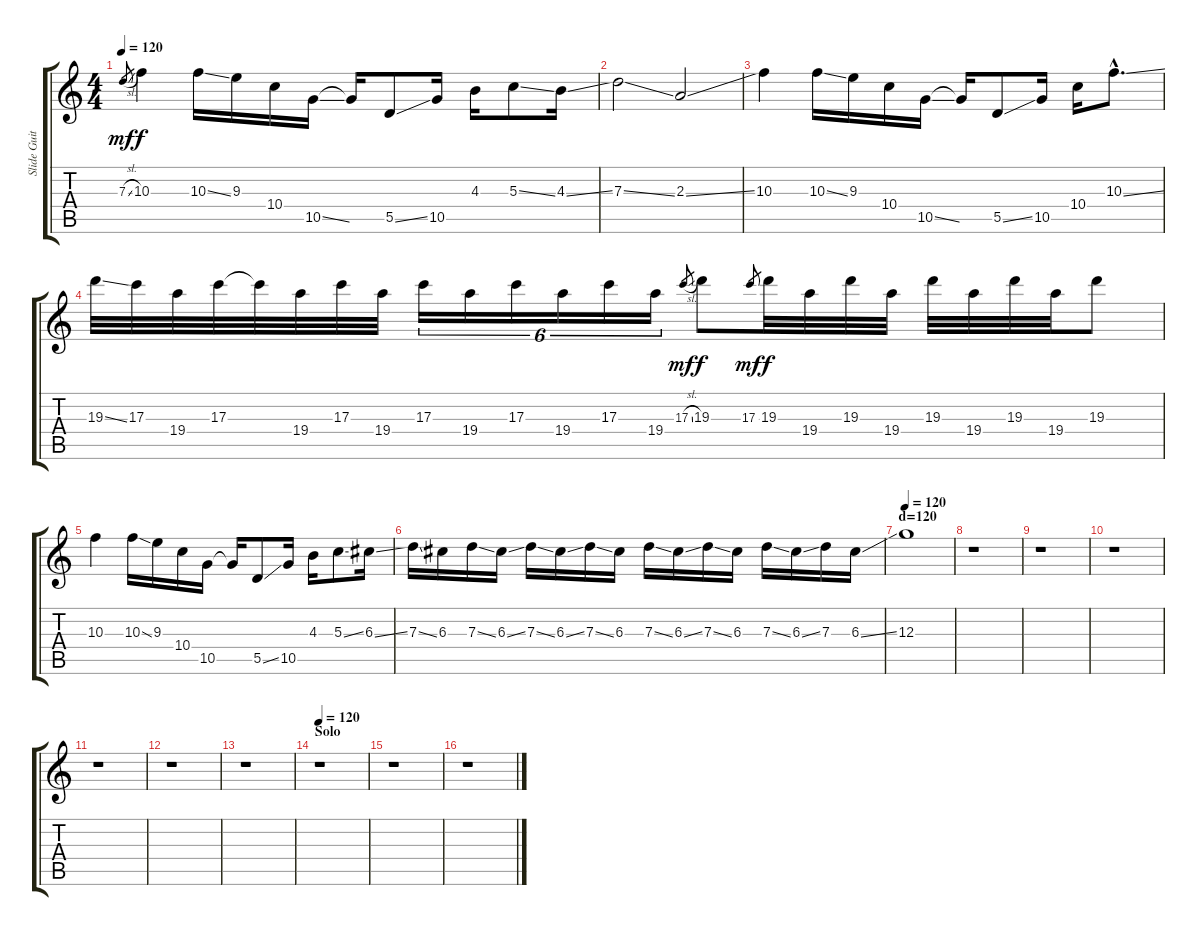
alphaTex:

\track ("Slide Guitar" "Slide Guit") {instrument electricguitarjazz}
\staff {score tabs}
\tuning (E4 B3 G3 D3 A2 E2) {hide}
\ts (4 4)
\tempo 120
\clef g2
\ks c
7.3{sl}.8{gr dy mf} 10.3.4{dy f} 10.3{ss}.16 9.3.16 10.4.16 10.5{ss}.16 10.5{t}.16 5.5{ss}.8 10.5.16 4.3.16 5.3{ss}.8 4.3{ss}.16 |
7.3{ss}.2 2.3{ss}.2 |
10.3.4 10.3{ss}.16 9.3.16 10.4.16 10.5{ss}.16 10.5{t}.16 5.5{ss}.8 10.5.16 10.4.16 10.3{ss hac}.8{d} |
19.3{ss}.32 17.3.32 19.4.32 17.3.32 17.3{t}.32 19.4.32 17.3.32 19.4.32 17.3.16{tu (6 4)} 19.4.16{tu (6 4)} 17.3.16{tu (6 4)} 19.4.16{tu (6 4)} 17.3.16{tu (6 4)} 19.4.16{tu (6 4)} 17.3{sl}.8{gr dy mf} 19.3.8{dy f} 17.3.8{gr dy mf} 19.3.32{dy f} 19.4.32 19.3.32 19.4.32 19.3.32 19.4.32 19.3.32 19.4.32 19.3.8 |
10.3.4 10.3{ss}.16 9.3.16 10.4.16 10.5.16 10.5{t}.16 5.5{ss}.8 10.5.16 4.3.16 5.3{ss}.8 6.3{ss}.16 |
7.3{ss}.16 6.3.16 7.3{ss}.16 6.3{ss}.16 7.3{ss}.16 6.3{ss}.16 7.3{ss}.16 6.3.16 7.3{ss}.16 6.3{ss}.16 7.3{ss}.16 6.3.16 7.3{ss}.16 6.3{ss}.16 7.3.16 6.3{ss}.16 |
\section ("" "d=120")
\tempo 120
12.3.1 |
r.1 |
r.1 |
r.1 |
r.1 |
r.1 |
r.1 |
\section ("" "Solo")
\tempo 120
r.1 |
r.1 |
r.1
